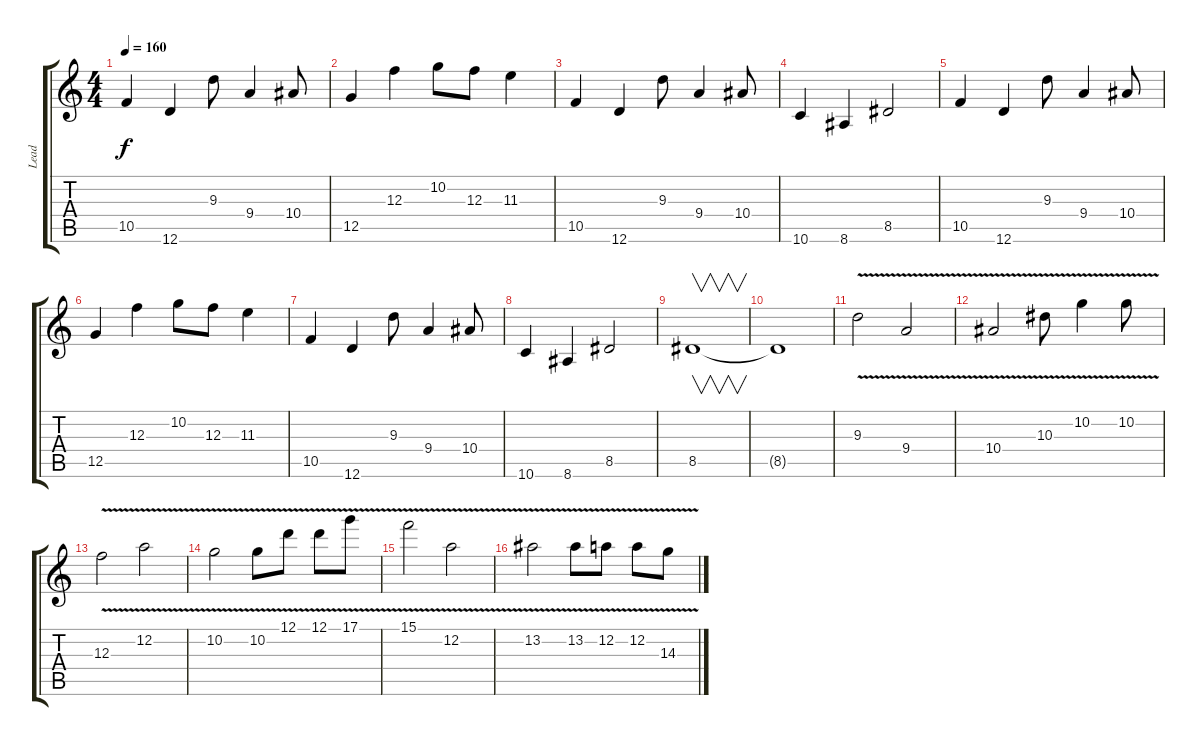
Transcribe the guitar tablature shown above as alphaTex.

\track ("Lead" "Lead") {instrument overdrivenguitar}
\staff {score tabs}
\tuning (D4 A3 F3 C3 G2 D2) {hide}
\ts (4 4)
\tempo 160
\clef g2
\ks c
10.5.4{dy f} 12.6.4 9.3.8 9.4.4 10.4.8 |
12.5.4 12.3.4 10.2.8 12.3.8 11.3.4 |
10.5.4 12.6.4 9.3.8 9.4.4 10.4.8 |
10.6.4 8.6.4 8.5.2 |
10.5.4 12.6.4 9.3.8 9.4.4 10.4.8 |
12.5.4 12.3.4 10.2.8 12.3.8 11.3.4 |
10.5.4 12.6.4 9.3.8 9.4.4 10.4.8 |
10.6.4 8.6.4 8.5.2 |
8.5.1{v} |
8.5{t}.1 |
9.3{v}.2 9.4{v}.2 |
10.4{v}.2 10.3{v}.8 10.2{v}.4 10.2{v}.8 |
12.3{v}.2 12.2{v}.2 |
10.2{v}.2 10.2{v}.8 12.1{v}.8 12.1{v}.8 17.1{v}.8 |
15.1{v}.2 12.2{v}.2 |
13.2{v}.2 13.2{v}.8 12.2{v}.8 12.2{v}.8 14.3{v}.8
